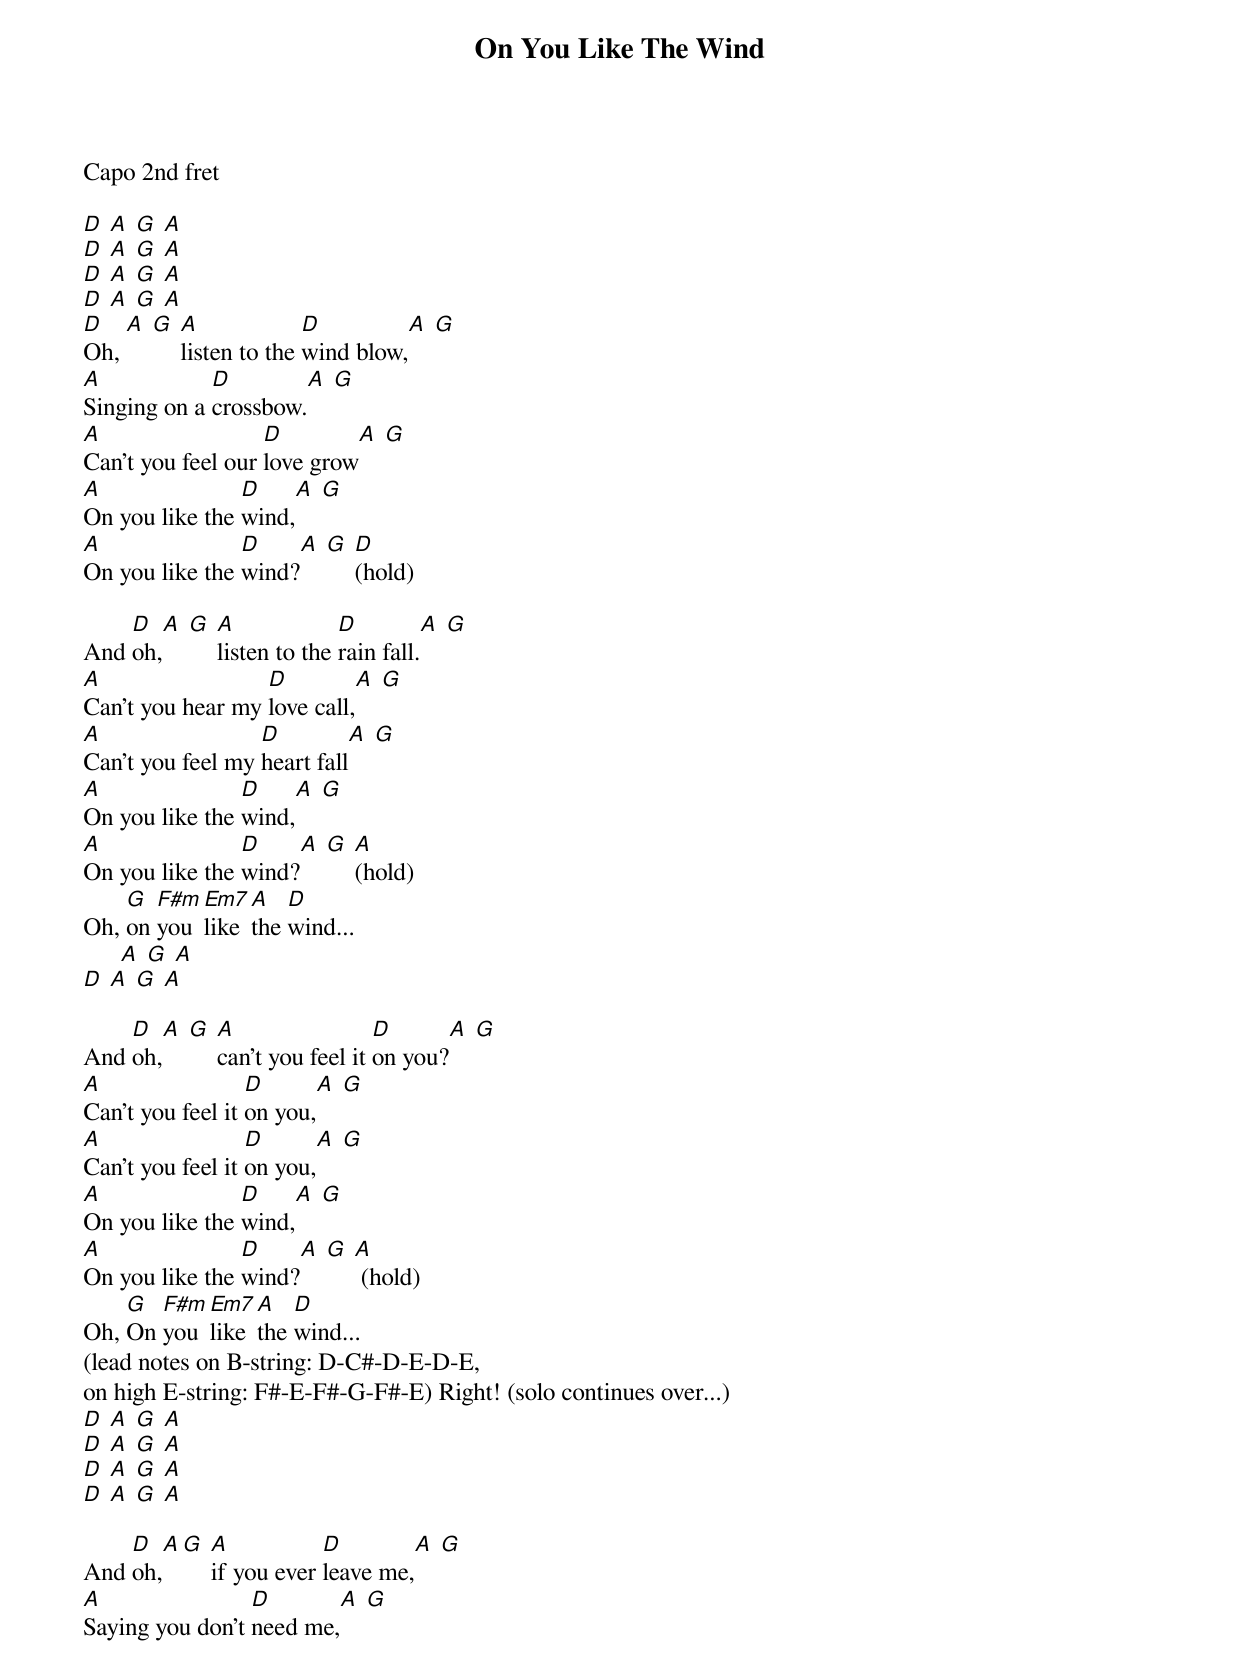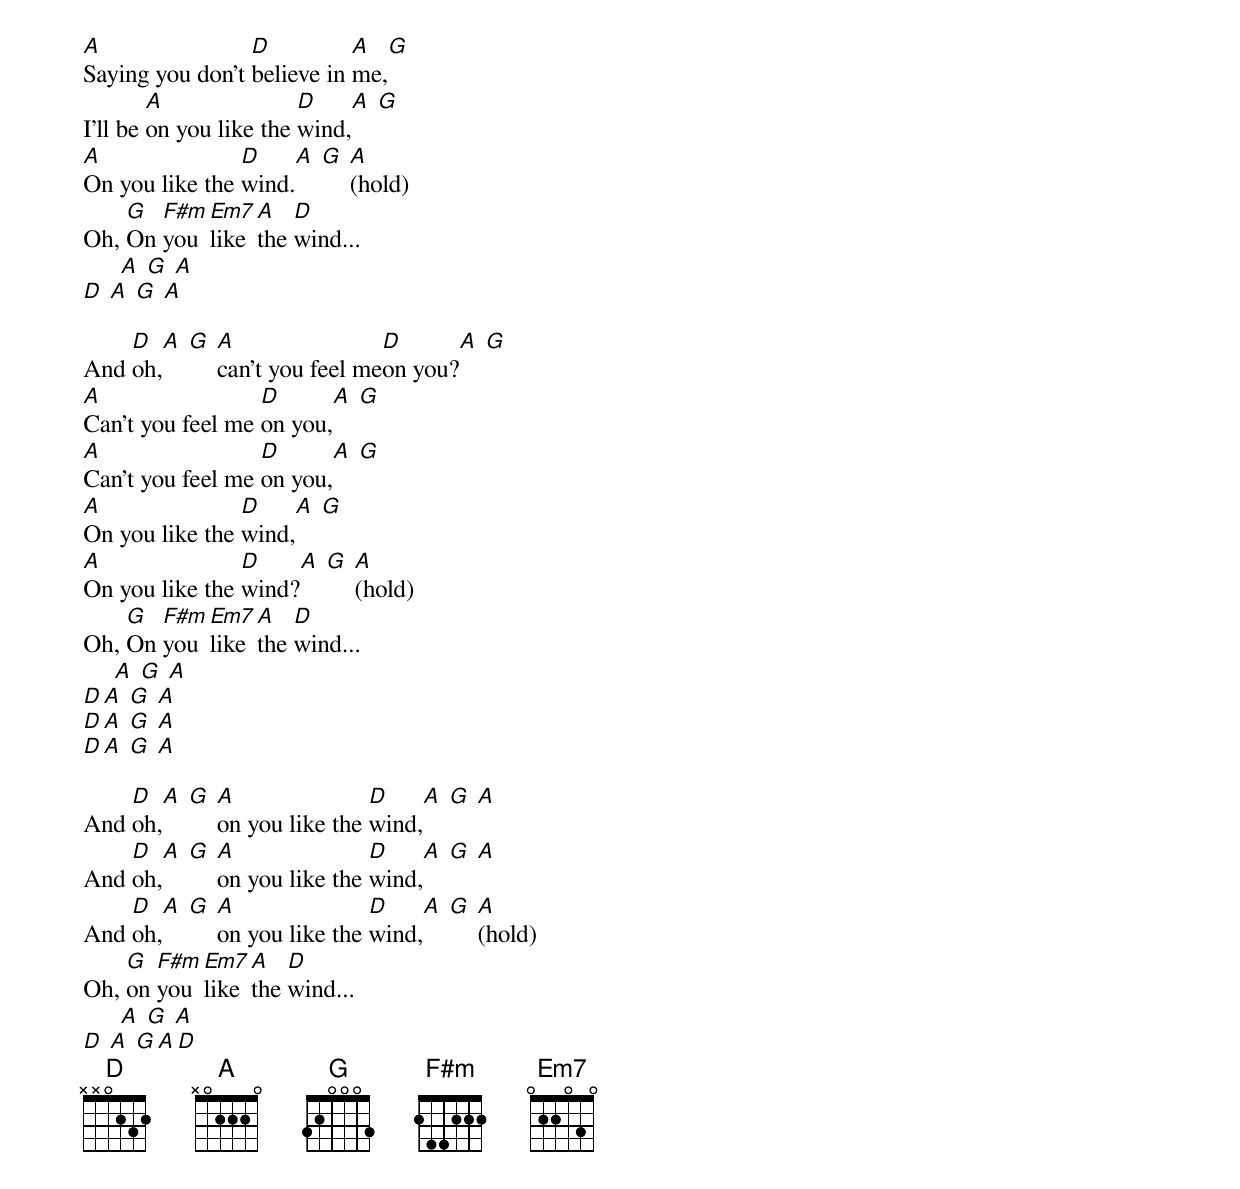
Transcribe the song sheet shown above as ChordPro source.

{title: On You Like The Wind}
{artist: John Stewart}
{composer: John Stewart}
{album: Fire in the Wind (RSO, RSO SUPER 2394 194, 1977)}

Capo 2nd fret

[D] [A] [G] [A]
[D] [A] [G] [A]
[D] [A] [G] [A]
[D] [A] [G] [A]
[D]Oh, [A] [G] [A]listen to the [D]wind blow,[A] [G]
[A]Singing on a [D]crossbow.[A] [G]
[A]Can't you feel our [D]love grow[A] [G]
[A]On you like the [D]wind,[A] [G]
[A]On you like the [D]wind?[A] [G] [D](hold)

And [D]oh,[A] [G] [A]listen to the [D]rain fall.[A] [G]
[A]Can't you hear my [D]love call,[A] [G]
[A]Can't you feel my [D]heart fall[A] [G]
[A]On you like the [D]wind,[A] [G]
[A]On you like the [D]wind?[A] [G] [A](hold)
Oh, [G]on [F#m]you [Em7]like [A]the [D]wind...
      [A] [G] [A]
[D] [A] [G] [A]

And [D]oh,[A] [G] [A]can't you feel it [D]on you?[A] [G]
[A]Can't you feel it [D]on you,[A] [G]
[A]Can't you feel it [D]on you,[A] [G]
[A]On you like the [D]wind,[A] [G]
[A]On you like the [D]wind?[A] [G] [A] (hold)
Oh, [G]On [F#m]you [Em7]like [A]the [D]wind...
(lead notes on B-string: D-C#-D-E-D-E,
on high E-string: F#-E-F#-G-F#-E) Right! (solo continues over...)
[D] [A] [G] [A]
[D] [A] [G] [A]
[D] [A] [G] [A]
[D] [A] [G] [A]

And [D]oh,[A][G] [A]if you ever [D]leave me,[A] [G]
[A]Saying you don't [D]need me,[A] [G]
[A]Saying you don't [D]believe in [A]me,[G]
I'll be [A]on you like the [D]wind,[A] [G]
[A]On you like the [D]wind.[A] [G] [A](hold)
Oh, [G]On [F#m]you [Em7]like [A]the [D]wind...
      [A] [G] [A]
[D] [A] [G] [A]

And [D]oh,[A] [G] [A]can't you feel me[D]on you?[A] [G]
[A]Can't you feel me [D]on you,[A] [G]
[A]Can't you feel me [D]on you,[A] [G]
[A]On you like the [D]wind,[A] [G]
[A]On you like the [D]wind?[A] [G] [A](hold)
Oh, [G]On [F#m]you [Em7]like [A]the [D]wind...
     [A] [G] [A]
[D][A] [G] [A]
[D][A] [G] [A]
[D][A] [G] [A]

And [D]oh,[A] [G] [A]on you like the [D]wind,[A] [G] [A]
And [D]oh,[A] [G] [A]on you like the [D]wind,[A] [G] [A]
And [D]oh,[A] [G] [A]on you like the [D]wind,[A] [G] [A](hold)
Oh, [G]on [F#m]you [Em7]like [A]the [D]wind...
      [A] [G] [A]
[D] [A] [G][A][D]
